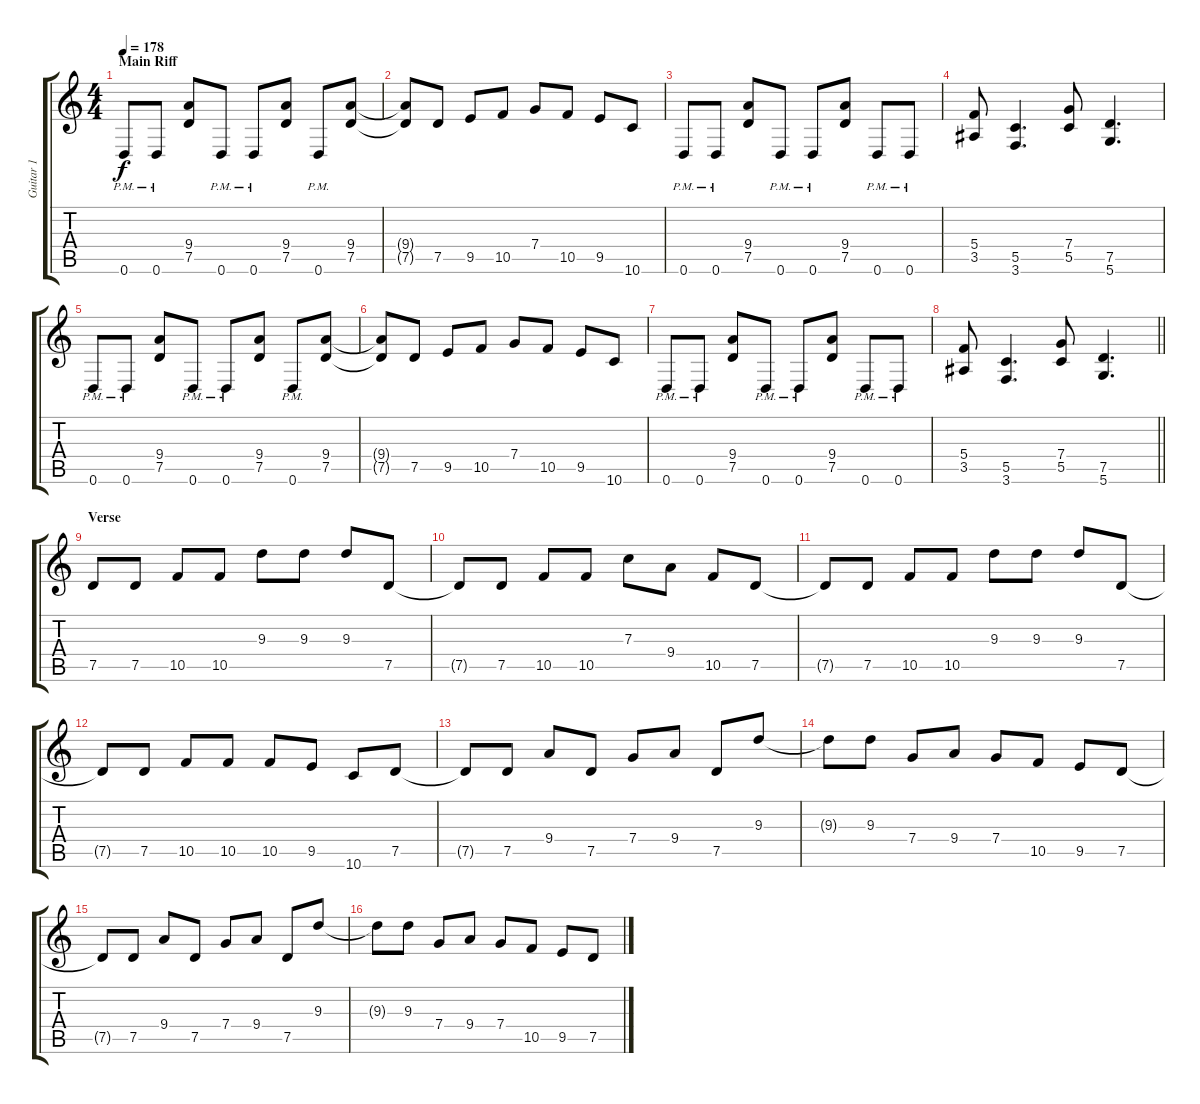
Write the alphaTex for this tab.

\track ("Guitar 1" "Guitar 1") {instrument distortionguitar}
\staff {score tabs}
\tuning (D4 A3 F3 C3 G2 D2) {hide}
\ts (4 4)
\section ("" "Main Riff")
\tempo 178
\clef g2
\ks c
0.6{pm}.8{dy f} 0.6{pm}.8 (9.4 7.5).8 0.6{pm}.8 0.6{pm}.8 (9.4 7.5).8 0.6{pm}.8 (9.4 7.5).8 |
(9.4{t} 7.5{t}).8 7.5.8 9.5.8 10.5.8 7.4.8 10.5.8 9.5.8 10.6.8 |
0.6{pm}.8 0.6{pm}.8 (9.4 7.5).8 0.6{pm}.8 0.6{pm}.8 (9.4 7.5).8 0.6{pm}.8 0.6{pm}.8 |
(5.4 3.5).8 (5.5 3.6).4{d} (7.4 5.5).8 (7.5 5.6).4{d} |
0.6{pm}.8 0.6{pm}.8 (9.4 7.5).8 0.6{pm}.8 0.6{pm}.8 (9.4 7.5).8 0.6{pm}.8 (9.4 7.5).8 |
(9.4{t} 7.5{t}).8 7.5.8 9.5.8 10.5.8 7.4.8 10.5.8 9.5.8 10.6.8 |
0.6{pm}.8 0.6{pm}.8 (9.4 7.5).8 0.6{pm}.8 0.6{pm}.8 (9.4 7.5).8 0.6{pm}.8 0.6{pm}.8 |
\barLineRight lightlight
(5.4 3.5).8 (5.5 3.6).4{d} (7.4 5.5).8 (7.5 5.6).4{d} |
\section ("" "Verse")
7.5.8 7.5.8 10.5.8 10.5.8 9.3.8 9.3.8 9.3.8 7.5.8 |
7.5{t}.8 7.5.8 10.5.8 10.5.8 7.3.8 9.4.8 10.5.8 7.5.8 |
7.5{t}.8 7.5.8 10.5.8 10.5.8 9.3.8 9.3.8 9.3.8 7.5.8 |
7.5{t}.8 7.5.8 10.5.8 10.5.8 10.5.8 9.5.8 10.6.8 7.5.8 |
7.5{t}.8 7.5.8 9.4.8 7.5.8 7.4.8 9.4.8 7.5.8 9.3.8 |
9.3{t}.8 9.3.8 7.4.8 9.4.8 7.4.8 10.5.8 9.5.8 7.5.8 |
7.5{t}.8 7.5.8 9.4.8 7.5.8 7.4.8 9.4.8 7.5.8 9.3.8 |
9.3{t}.8 9.3.8 7.4.8 9.4.8 7.4.8 10.5.8 9.5.8 7.5.8
